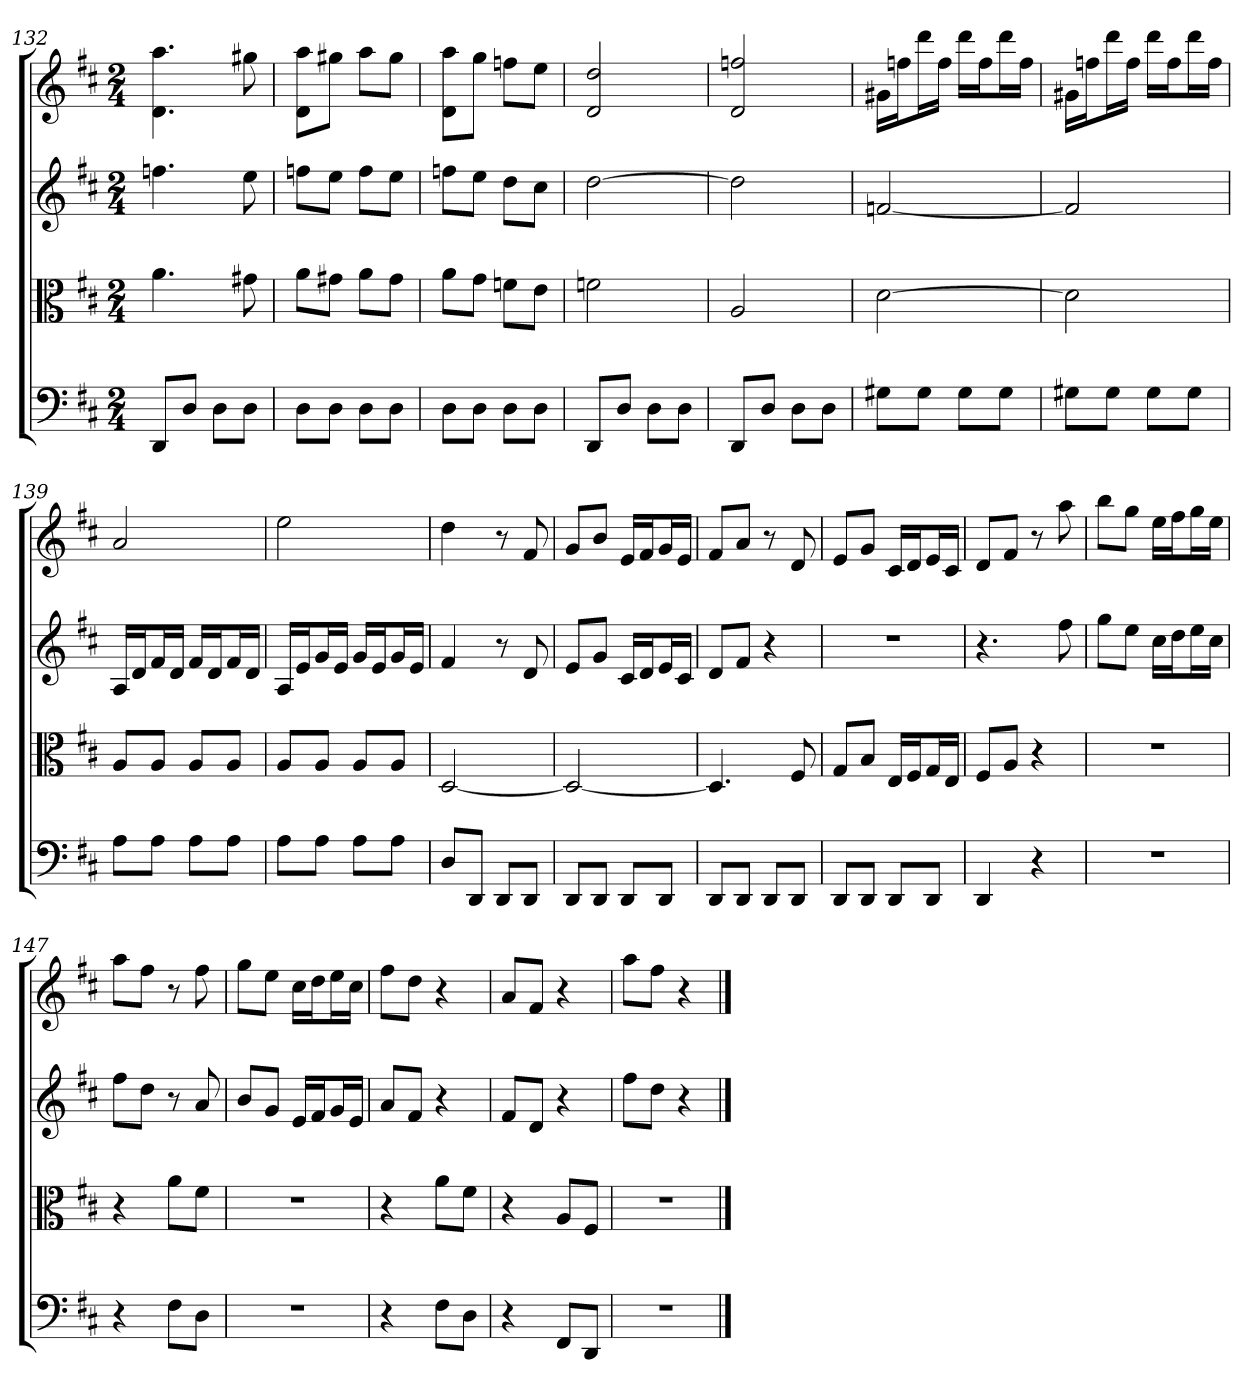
**kern	**kern	**kern	**kern
*part4	*part3	*part2	*part1
*staff4	*staff3	*staff2	*staff1
*clefF4	*clefC3	*	*
*k[f#c#]	*k[f#c#]	*k[f#c#]	*k[f#c#]
*D:	*D:	*D:	*D:
*M2/4	*M2/4	*M2/4	*M2/4
=132	=132	=132	=132
8DD/L	4.a	4.ffn	4.d 4.aa
8D/J	.	.	.
8D\L	.	.	.
8D\J	8g#X	8ee	8gg#X
=133	=133	=133	=133
8D\L	8a\L	8ffnL	8d 8aaL
8D\J	8g#X\J	8eeJ	8gg#XJ
8D\L	8a\L	8ffL	8aaL
8D\J	8g#\J	8eeJ	8gg#J
=134	=134	=134	=134
8D\L	8a\L	8ffnL	8d 8aaL
8D\J	8g\J	8eeJ	8ggJ
8D\L	8fn\L	8ddL	8ffnL
8D\J	8e\J	8cc#J	8eeJ
=135	=135	=135	=135
8DD/L	2fn	[2dd	2d 2dd
8D/J	.	.	.
8D\L	.	.	.
8D\J	.	.	.
=136	=136	=136	=136
8DD/L	2A	2dd]	2d 2ffn
8D/J	.	.	.
8D\L	.	.	.
8D\J	.	.	.
=137	=137	=137	=137
8G#X\L	[2d	[2fn	16g#XLL
.	.	.	16ffnJ
8G#\J	.	.	16dddL
.	.	.	16ffJJ
8G#\L	.	.	16dddLL
.	.	.	16ffJ
8G#\J	.	.	16dddL
.	.	.	16ffJJ
=138	=138	=138	=138
8G#X\L	2d]	2f]	16g#XLL
.	.	.	16ffnJ
8G#\J	.	.	16dddL
.	.	.	16ffJJ
8G#\L	.	.	16dddLL
.	.	.	16ffJ
8G#\J	.	.	16dddL
.	.	.	16ffJJ
=139	=139	=139	=139
8A\L	8A/L	16ALL	2a
.	.	16dJ	.
8A\J	8A/J	16f#L	.
.	.	16dJJ	.
8A\L	8A/L	16f#LL	.
.	.	16dJ	.
8A\J	8A/J	16f#L	.
.	.	16dJJ	.
=140	=140	=140	=140
8A\L	8A/L	16ALL	2ee
.	.	16eJ	.
8A\J	8A/J	16gL	.
.	.	16eJJ	.
8A\L	8A/L	16gLL	.
.	.	16eJ	.
8A\J	8A/J	16gL	.
.	.	16eJJ	.
=141	=141	=141	=141
8D/L	[2D	4f#	4dd
8DD/J	.	.	.
8DD/L	.	8r	8r
8DD/J	.	8d	8f#
=142	=142	=142	=142
8DD/L	2D_	8eL	8gL
8DD/J	.	8gJ	8bJ
8DD/L	.	16c#LL	16eLL
.	.	16dJ	16f#J
8DD/J	.	16eL	16gL
.	.	16c#JJ	16eJJ
=143	=143	=143	=143
8DD/L	4.D]	8dL	8f#L
8DD/J	.	8f#J	8aJ
8DD/L	.	4r	8r
8DD/J	8F#	.	8d
=144	=144	=144	=144
8DD/L	8G/L	2r	8eL
8DD/J	8B/J	.	8gJ
8DD/L	16E/LL	.	16c#LL
.	16F#/J	.	16dJ
8DD/J	16G/L	.	16eL
.	16E/JJ	.	16c#JJ
=145	=145	=145	=145
4DD	8F#/L	4.r	8dL
.	8A/J	.	8f#J
4r	4r	.	8r
.	.	8ff#	8aa
=146	=146	=146	=146
2r	2r	8ggL	8bbL
.	.	8eeJ	8ggJ
.	.	16cc#LL	16eeLL
.	.	16ddJ	16ff#J
.	.	16eeL	16ggL
.	.	16cc#JJ	16eeJJ
=147	=147	=147	=147
4r	4r	8ff#L	8aaL
.	.	8ddJ	8ff#J
8F#\L	8a\L	8r	8r
8D\J	8f#\J	8a	8ff#
=148	=148	=148	=148
2r	2r	8bL	8ggL
.	.	8gJ	8eeJ
.	.	16eLL	16cc#LL
.	.	16f#J	16ddJ
.	.	16gL	16eeL
.	.	16eJJ	16cc#JJ
=149	=149	=149	=149
4r	4r	8aL	8ff#L
.	.	8f#J	8ddJ
8F#\L	8a\L	4r	4r
8D\J	8f#\J	.	.
=150	=150	=150	=150
4r	4r	8f#L	8aL
.	.	8dJ	8f#J
8FF#/L	8A/L	4r	4r
8DD/J	8F#/J	.	.
=151	=151	=151	=151
2r	2r	8ff#L	8aaL
.	.	8ddJ	8ff#J
.	.	4r	4r
==	==	==	==
*-	*-	*-	*-
